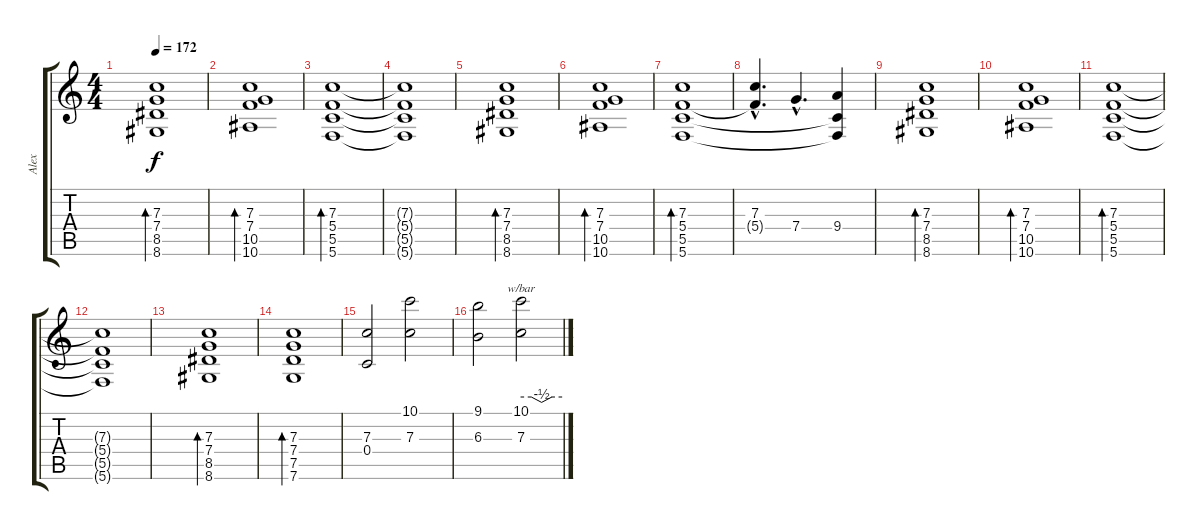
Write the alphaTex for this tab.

\track ("Alex" "Alex") {instrument distortionguitar}
\staff {score tabs}
\tuning (D4 A3 F3 C3 G2 C2) {hide}
\ts (4 4)
\tempo 172
\clef g2
\ks c
(7.3 7.4 8.5 8.6).1{bd 240 dy f balance 8 instrument acousticguitarsteel} |
(7.3 7.4 10.5 10.6).1{bd 240} |
(7.3 5.4 5.5 5.6).1{bd 240} |
(7.3{t} 5.4{t} 5.5{t} 5.6{t}).1 |
(7.3 7.4 8.5 8.6).1{bd 240} |
(7.3 7.4 10.5 10.6).1{bd 240} |
(7.3 5.4 5.5 5.6).1{bd 240} |
(7.3{hac} 5.4{hac t}).4{d} 7.4{hac}.4{d} (9.4 5.5{t} 5.6{t}).4 |
(7.3 7.4 8.5 8.6).1{bd 240} |
(7.3 7.4 10.5 10.6).1{bd 240} |
(7.3 5.4 5.5 5.6).1{bd 240} |
(7.3{t} 5.4{t} 5.5{t} 5.6{t}).1 |
(7.3 7.4 8.5 8.6).1{bd 240} |
(7.3 7.4 7.5 7.6).1{bd 240} |
(7.3 0.4).2{instrument distortionguitar} (10.1 7.3).2 |
(9.1 6.3).2 (10.1 7.3).2{tbe (custom default 0 0 15 0 30 -2 45 0 60 0)}
